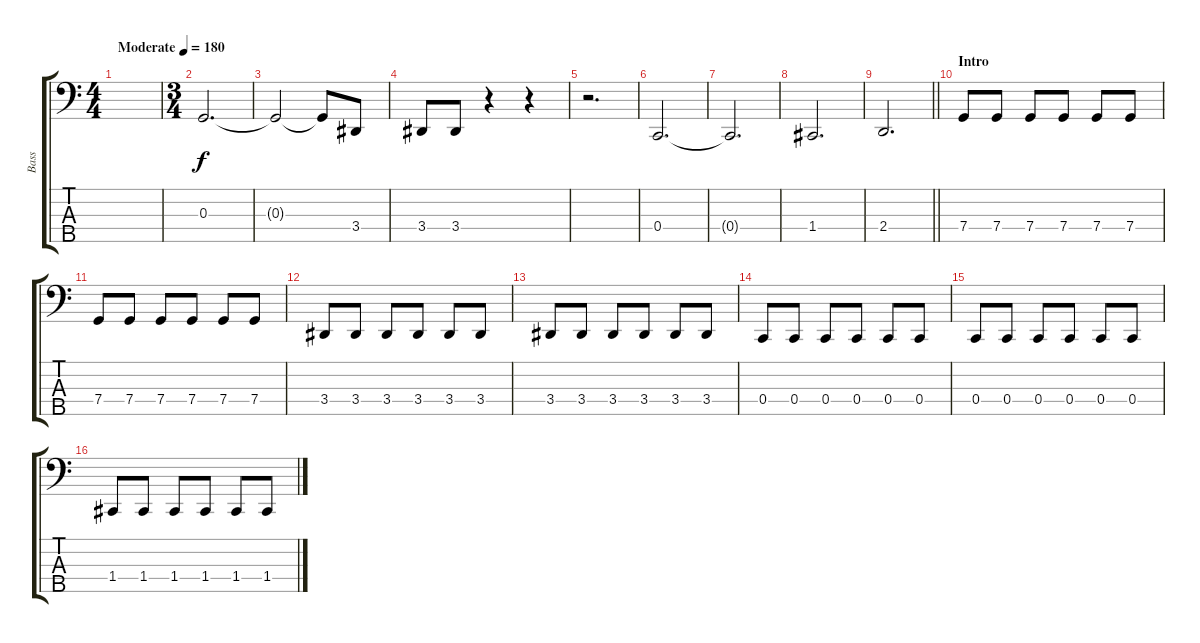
\track ("Bass" "Bass") {instrument electricbasspick}
\staff {score tabs}
\tuning (F2 C2 G1 C1 A0) {hide}
\ts (4 4)
\tempo (180 "Moderate")
\clef f4
\ks c
|
\ts (3 4)
0.3.2{d} |
0.3{t}.2 0.3{t}.8 3.4.8 |
3.4.8 3.4.8 r.4 r.4 |
r.2{d} |
0.4.2{d} |
0.4{t}.2{d} |
1.4.2{d} |
\barLineRight lightlight
2.4.2{d} |
\section ("" "Intro")
7.4.8 7.4.8 7.4.8 7.4.8 7.4.8 7.4.8 |
7.4.8 7.4.8 7.4.8 7.4.8 7.4.8 7.4.8 |
3.4.8 3.4.8 3.4.8 3.4.8 3.4.8 3.4.8 |
3.4.8 3.4.8 3.4.8 3.4.8 3.4.8 3.4.8 |
0.4.8 0.4.8 0.4.8 0.4.8 0.4.8 0.4.8 |
0.4.8 0.4.8 0.4.8 0.4.8 0.4.8 0.4.8 |
1.4.8 1.4.8 1.4.8 1.4.8 1.4.8 1.4.8
